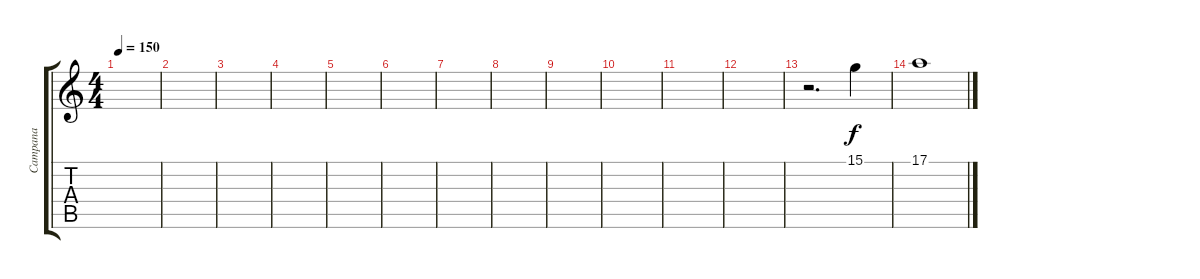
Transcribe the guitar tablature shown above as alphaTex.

\track ("Campana" "Campana") {instrument tubularbells}
\staff {score tabs}
\tuning (E4 B3 G3 D3 A2 E2) {hide}
\ts (4 4)
\tempo 150
\clef g2
\ks c
|
|
|
|
|
|
|
|
|
|
|
|
r.2{d} 15.1.4 |
17.1.1
